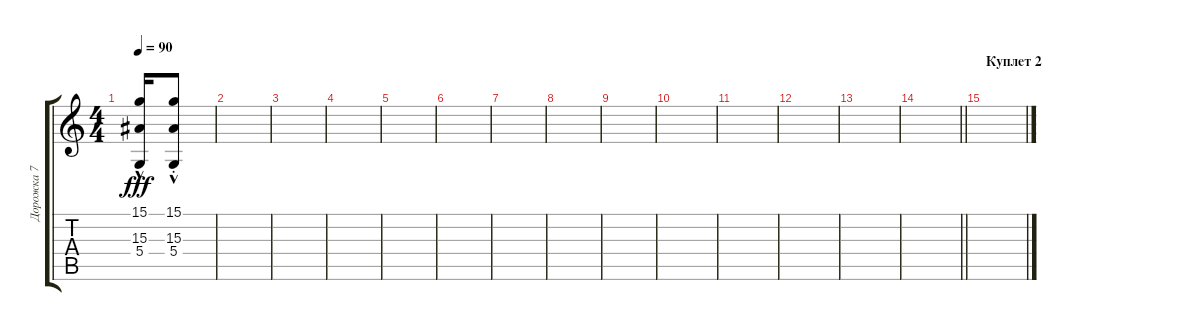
\track ("Дорожка 7" "Дорожка 7") {instrument synthbrass1}
\staff {score tabs}
\tuning (E4 B3 G3 D3 A2 E2) {hide}
\ts (4 4)
\tempo 90
\clef g2
\ks c
(15.1{hac} 15.3 5.4).16{dy fff} (15.1{hac st} 15.3 5.4).8 |
|
|
|
|
|
|
|
|
|
|
|
|
\barLineRight lightlight
|
\section ("" "Куплет 2")
